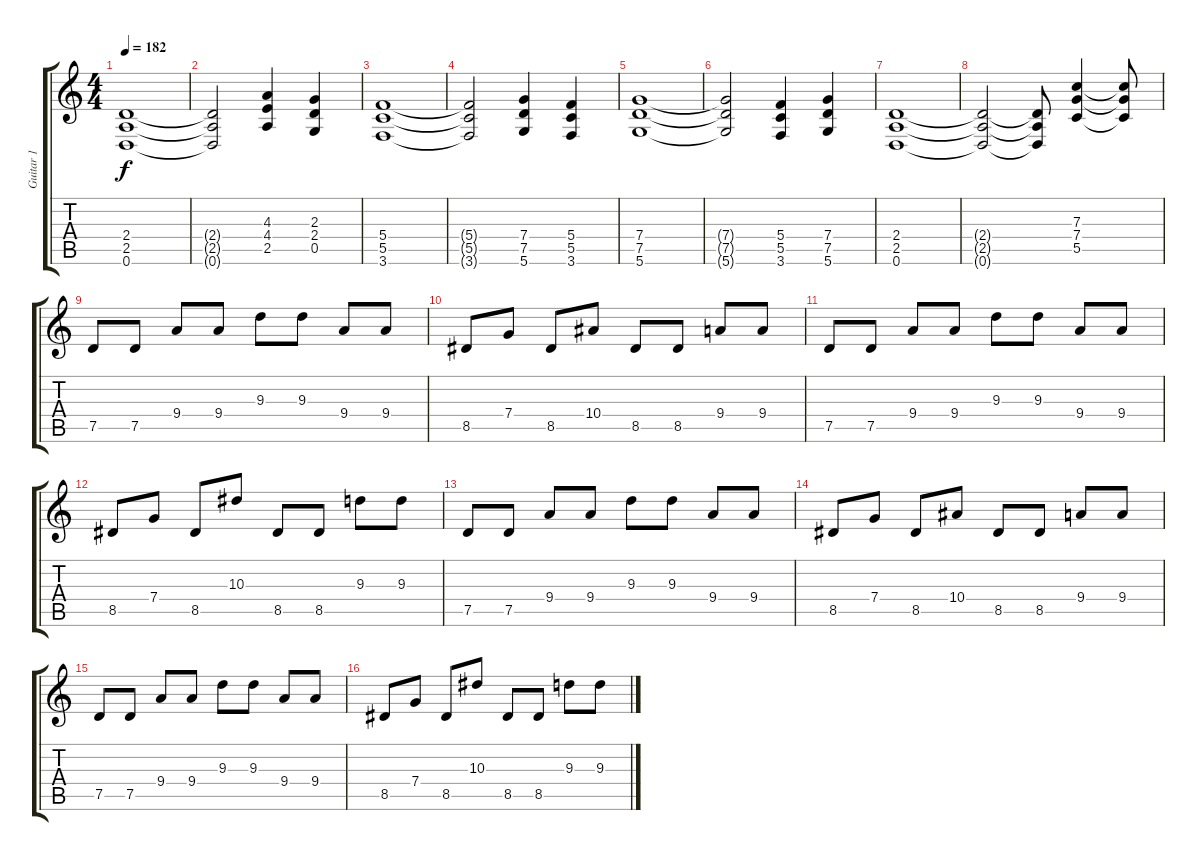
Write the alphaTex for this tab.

\track ("Guitar 1" "Guitar 1") {instrument overdrivenguitar}
\staff {score tabs}
\tuning (D4 A3 F3 C3 G2 D2) {hide}
\ts (4 4)
\tempo 182
\clef g2
\ks c
(2.4 2.5 0.6).1{dy f} |
(2.4{t} 2.5{t} 0.6{t}).2 (4.3 4.4 2.5).4 (2.3 2.4 0.5).4 |
(5.4 5.5 3.6).1 |
(5.4{t} 5.5{t} 3.6{t}).2 (7.4 7.5 5.6).4 (5.4 5.5 3.6).4 |
(7.4 7.5 5.6).1 |
(7.4{t} 7.5{t} 5.6{t}).2 (5.4 5.5 3.6).4 (7.4 7.5 5.6).4 |
(2.4 2.5 0.6).1 |
(2.4{t} 2.5{t} 0.6{t}).2 (2.4{t} 2.5{t} 0.6{t}).8 (7.3 7.4 5.5).4 (7.3{t} 7.4{t} 5.5{t}).8 |
7.5.8 7.5.8 9.4.8 9.4.8 9.3.8 9.3.8 9.4.8 9.4.8 |
8.5.8 7.4.8 8.5.8 10.4.8 8.5.8 8.5.8 9.4.8 9.4.8 |
7.5.8 7.5.8 9.4.8 9.4.8 9.3.8 9.3.8 9.4.8 9.4.8 |
8.5.8 7.4.8 8.5.8 10.3.8 8.5.8 8.5.8 9.3.8 9.3.8 |
7.5.8 7.5.8 9.4.8 9.4.8 9.3.8 9.3.8 9.4.8 9.4.8 |
8.5.8 7.4.8 8.5.8 10.4.8 8.5.8 8.5.8 9.4.8 9.4.8 |
7.5.8 7.5.8 9.4.8 9.4.8 9.3.8 9.3.8 9.4.8 9.4.8 |
8.5.8 7.4.8 8.5.8 10.3.8 8.5.8 8.5.8 9.3.8 9.3.8
